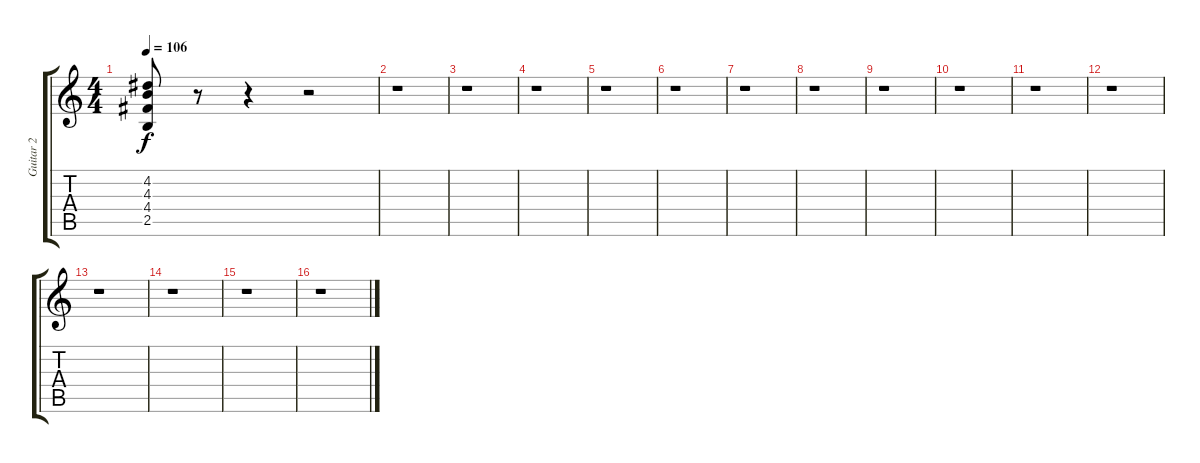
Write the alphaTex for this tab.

\track ("Guitar 2" "Guitar 2") {instrument electricguitarclean}
\staff {score tabs}
\tuning (E4 B3 G3 D3 A2 E2) {hide}
\ts (4 4)
\tempo 106
\clef g2
\ks c
(4.2 4.3 4.4 2.5).8{dy f} r.8 r.4 r.2 |
r.1 |
r.1 |
r.1 |
r.1 |
r.1 |
r.1 |
r.1 |
r.1 |
r.1 |
r.1 |
r.1 |
r.1 |
r.1 |
r.1 |
r.1
